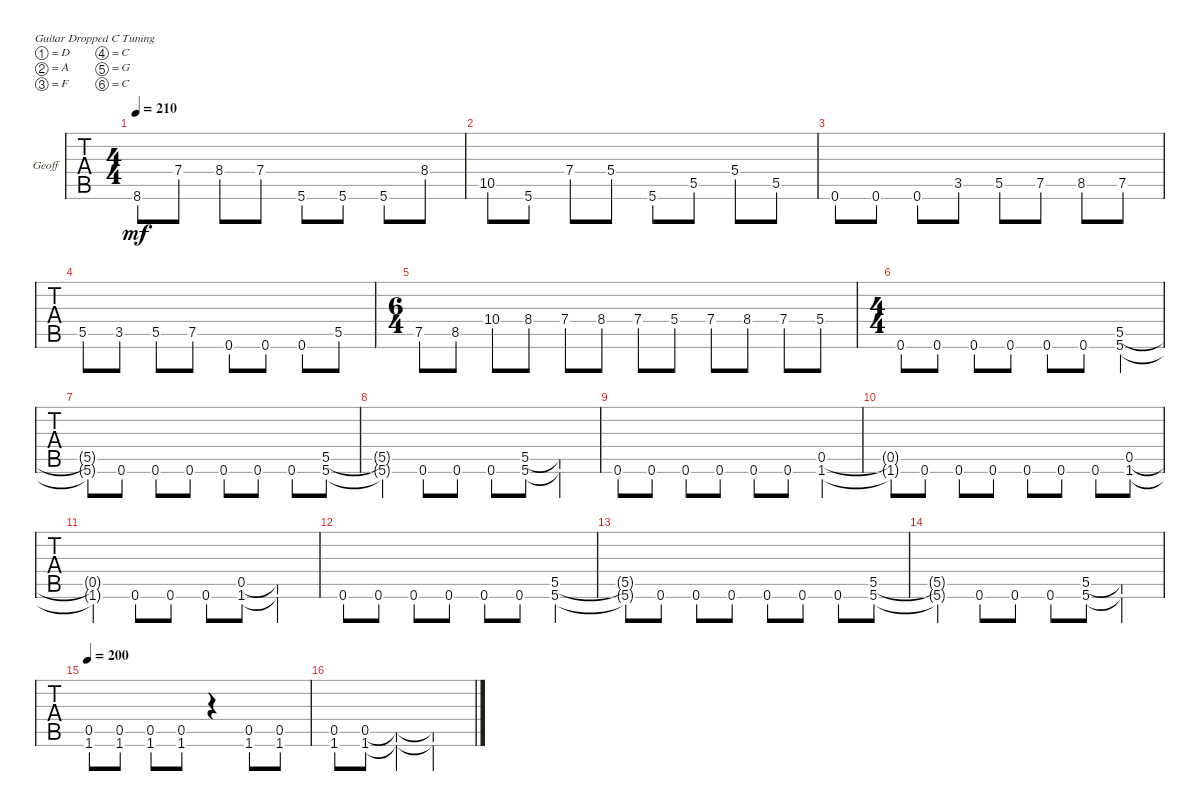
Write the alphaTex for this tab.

\bracketExtendMode groupsimilarinstruments
\firstSystemTrackNameOrientation horizontal
\otherSystemsTrackNameOrientation horizontal
\track ("GeoFuck" "Geoff") {instrument acousticgrandpiano}
\staff {tabs}
\tuning (D4 A3 F3 C3 G2 C2)
\displaytranspose 12
\ts (4 4)
\tempo 210
\clef g2
\ks c
8.6.8{dy mf} 7.4.8 8.4.8 7.4.8 5.6.8 5.6.8 5.6.8 8.4.8 |
10.5.8 5.6.8 7.4.8 5.4.8 5.6.8 5.5.8 5.4.8 5.5.8 |
0.6.8 0.6.8 0.6.8 3.5.8 5.5.8 7.5.8 8.5.8 7.5.8 |
5.5.8 3.5.8 5.5.8 7.5.8 0.6.8 0.6.8 0.6.8 5.5.8 |
\ts (6 4)
7.5.8 8.5.8 10.4.8 8.4.8 7.4.8 8.4.8 7.4.8 5.4.8 7.4.8 8.4.8 7.4.8 5.4.8 |
\ts (4 4)
0.6.8 0.6.8 0.6.8 0.6.8 0.6.8 0.6.8 (5.5 5.6).4 |
(5.5{t} 5.6{t}).8 0.6.8 0.6.8 0.6.8 0.6.8 0.6.8 0.6.8 (5.5 5.6).8 |
(5.5{t} 5.6{t}).4 0.6.8 0.6.8 0.6.8 (5.5 5.6).8 (5.5{t} 5.6{t}).4 |
0.6.8 0.6.8 0.6.8 0.6.8 0.6.8 0.6.8 (0.5 1.6).4 |
(0.5{t} 1.6{t}).8 0.6.8 0.6.8 0.6.8 0.6.8 0.6.8 0.6.8 (0.5 1.6).8 |
(0.5{t} 1.6{t}).4 0.6.8 0.6.8 0.6.8 (0.5 1.6).8 (0.5{t} 1.6{t}).4 |
0.6.8 0.6.8 0.6.8 0.6.8 0.6.8 0.6.8 (5.5 5.6).4 |
(5.5{t} 5.6{t}).8 0.6.8 0.6.8 0.6.8 0.6.8 0.6.8 0.6.8 (5.5 5.6).8 |
(5.5{t} 5.6{t}).4 0.6.8 0.6.8 0.6.8 (5.5 5.6).8 (5.5{t} 5.6{t}).4 |
\tempo 200
(0.5 1.6).8 (0.5 1.6).8 (0.5 1.6).8 (0.5 1.6).8 r.4 (0.5 1.6).8 (0.5 1.6).8 |
(0.5 1.6).8 (0.5 1.6).8 (0.5{t} 1.6{t}).4 (0.5{t} 1.6{t}).2
